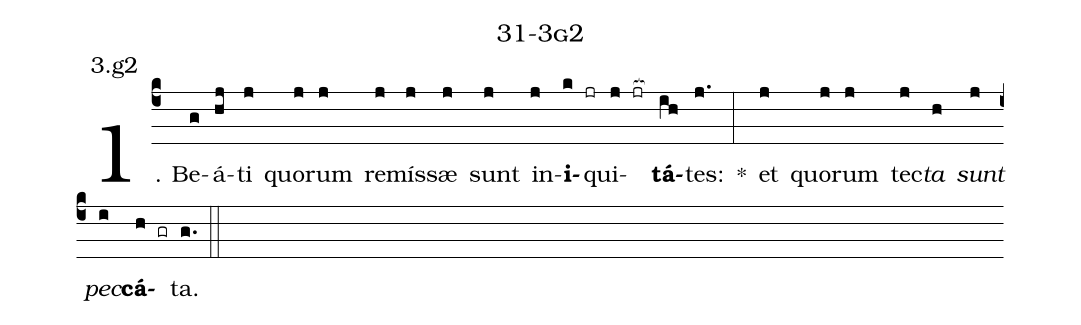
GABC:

name: 31-3g2;
annotation: 3.g2;
%%
(c4)1. Be(g)á(hj)ti(j) quo(j)rum(j) re(j)mís(j)sæ(j) sunt(j) in(j)<b>i</b>(k jr)qui(j jr[ocb:1{])<b>tá</b>(ih[ocb:0}])tes:(j.) *(:) et(j) quo(j)rum(j) tec(j)<i>ta</i>(h) <i>sunt</i>(j) <i>pec</i>(i)<b>cá</b>(h gr)ta.(g.) (::)
